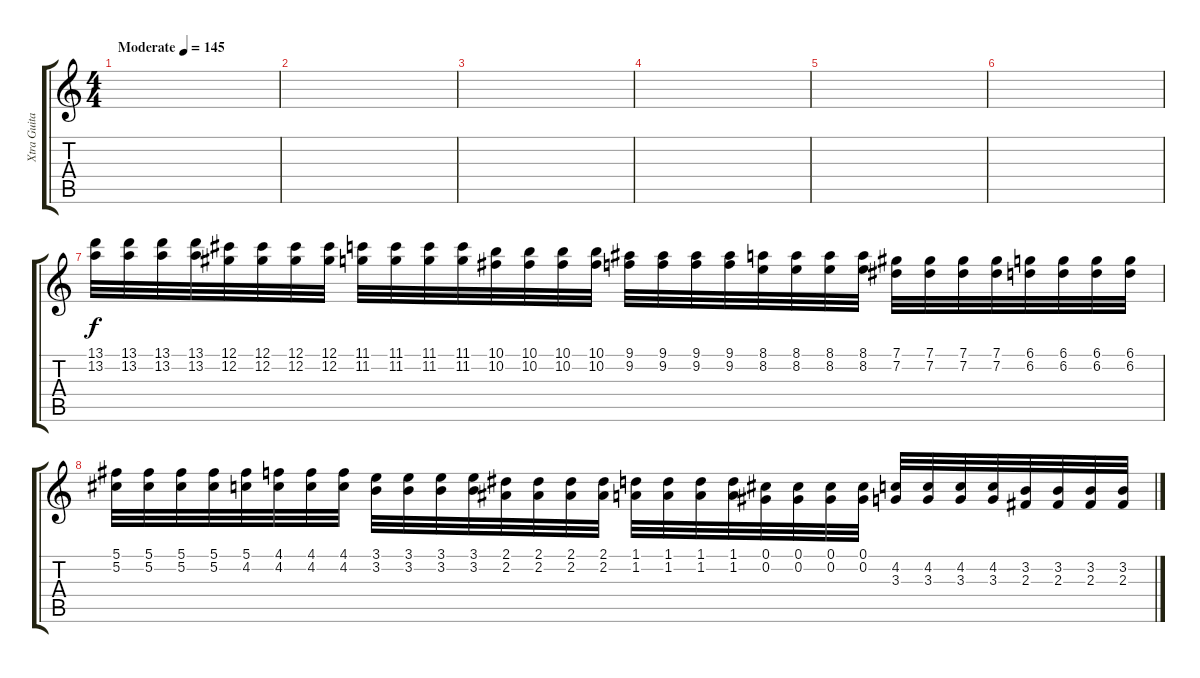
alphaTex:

\track ("Xtra Guitar" "Xtra Guita") {instrument distortionguitar}
\staff {score tabs}
\tuning (Db4 Ab3 E3 B2 Gb2 B1) {hide}
\ts (4 4)
\tempo (145 "Moderate")
\clef g2
\ks c
|
|
|
|
|
|
(13.1 13.2).32 (13.1 13.2).32 (13.1 13.2).32 (13.1 13.2).32 (12.1 12.2).32 (12.1 12.2).32 (12.1 12.2).32 (12.1 12.2).32 (11.1 11.2).32 (11.1 11.2).32 (11.1 11.2).32 (11.1 11.2).32 (10.1 10.2).32 (10.1 10.2).32 (10.1 10.2).32 (10.1 10.2).32 (9.1 9.2).32 (9.1 9.2).32 (9.1 9.2).32 (9.1 9.2).32 (8.1 8.2).32 (8.1 8.2).32 (8.1 8.2).32 (8.1 8.2).32 (7.1 7.2).32 (7.1 7.2).32 (7.1 7.2).32 (7.1 7.2).32 (6.1 6.2).32 (6.1 6.2).32 (6.1 6.2).32 (6.1 6.2).32 |
(5.1 5.2).32 (5.1 5.2).32 (5.1 5.2).32 (5.1 5.2).32 (5.1 4.2).32 (4.1 4.2).32 (4.1 4.2).32 (4.1 4.2).32 (3.1 3.2).32 (3.1 3.2).32 (3.1 3.2).32 (3.1 3.2).32 (2.1 2.2).32 (2.1 2.2).32 (2.1 2.2).32 (2.1 2.2).32 (1.1 1.2).32 (1.1 1.2).32 (1.1 1.2).32 (1.1 1.2).32 (0.1 0.2).32 (0.1 0.2).32 (0.1 0.2).32 (0.1 0.2).32 (4.2 3.3).32 (4.2 3.3).32 (4.2 3.3).32 (4.2 3.3).32 (3.2 2.3).32 (3.2 2.3).32 (3.2 2.3).32 (3.2 2.3).32
